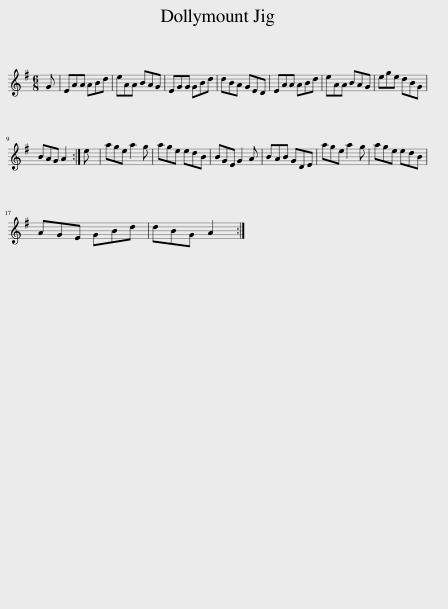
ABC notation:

X:1
L:1/8
M:6/8
I:linebreak $
K:G
V:1 treble
V:1
 G | EAA ABd | eAA BAG | EGG GBd | dBA GED | %5
 EAA ABd | eAA BAG | ege dBG |$ BAG A2 :| e | %10
 age a2 g | age edB | BGE G2 A | BAB GDE | age a2 g | %15
 age edB |$ AGE GBd | dBG A2 :| %18
